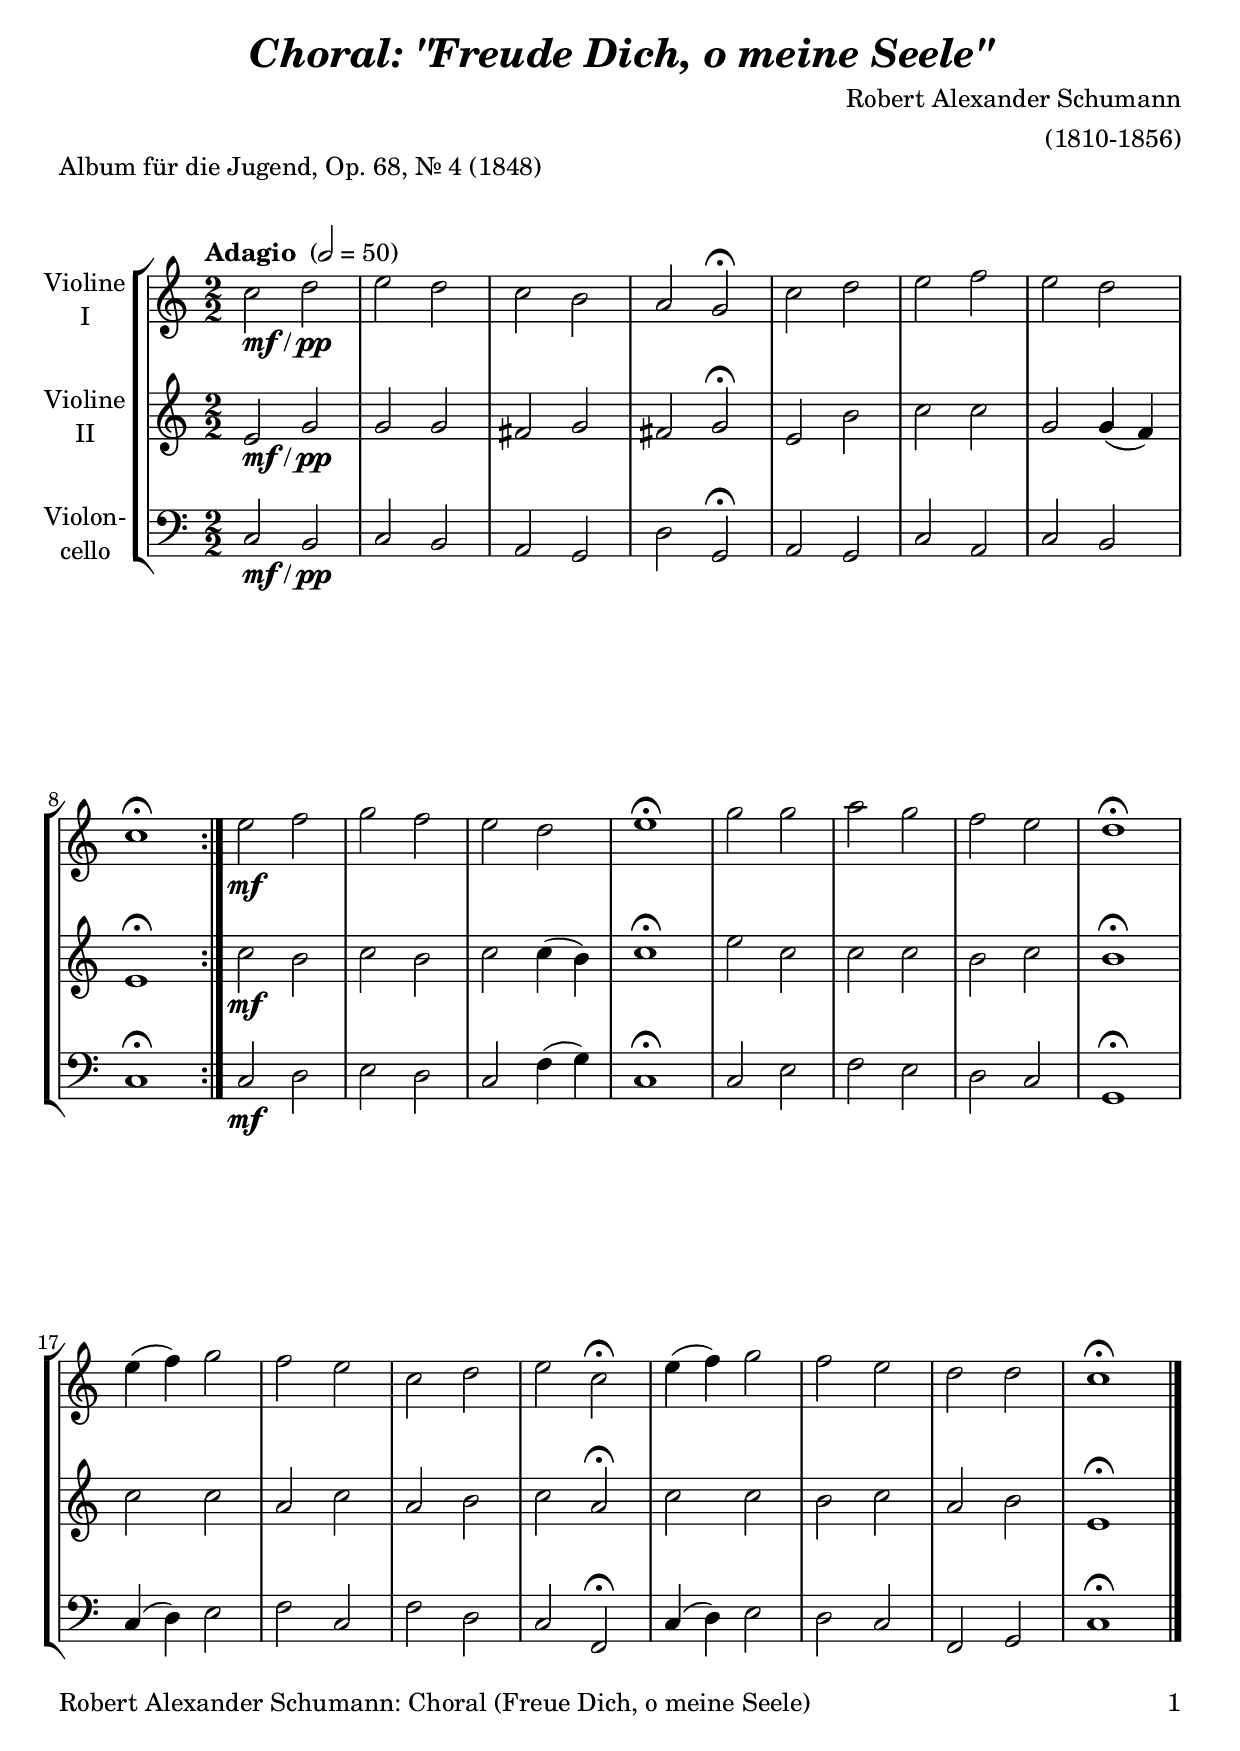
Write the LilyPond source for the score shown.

\version "2.20.2"
\include "deutsch.ly"

#(set-global-staff-size 22)

\header {
  title     = \markup \bold \italic "Choral: \"Freude Dich, o meine Seele\""
  composer  = "Robert Alexander Schumann"
  arranger  = "(1810-1856)"
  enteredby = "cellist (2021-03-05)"
  piece     = "Album für die Jugend, Op. 68, Nr. 4 (1848)"
}

voiceconsts = {
  \key c \major
  \time 2/2
  \numericTimeSignature
  \compressEmptyMeasures
  \clef "treble"
% \numericTimeSignature
  \tempo "Adagio " 2=50
}

mfpp  = \markup { \dynamic mf "/" \dynamic pp }

mivl = "violin"
miba = "cello"

va = \relative c'' {
   \voiceconsts

   \repeat volta 2 {
     c2_\mfpp d
     e d
     c h
     a g\fermata
     c d
     e f
     e d
     c1\fermata
   }

   e2\mf f
   g f
   e d
   e1\fermata
   g2 g
   a g
   f e
   d1\fermata

   e4( f) g2
   f e
   c d
   e c\fermata
   e4( f) g2
   f e
   d d
   c1\fermata \bar "|."
}

vb = \relative c' {
   \voiceconsts

   \repeat volta 2 {
     e2_\mfpp g
     g g
     fis g
     fis g\fermata
     e h'
     c c
     g g4( f)
     e1\fermata
   }

   c'2\mf h
   c h
   c c4( h)
   c1\fermata
   e2 c
   c c
   h c
   h1\fermata

   c2 c
   a c
   a h
   c a\fermata
   c c
   h c
   a h
   e,1\fermata \bar "|."
}

vc = \relative c {
   \voiceconsts
   \clef "bass"
   
   \repeat volta 2 {
     c2_\mfpp h
     c h
     a g
     d' g,\fermata
     a g
     c a
     c h
     c1\fermata
   }

   c2\mf d
   e d
   c f4( g)
   c,1\fermata
   c2 e
   f e
   d c
   g1\fermata

   c4( d) e2
   f c
   f d
   c f,\fermata
   c'4( d) e2
   d
   c
   f, g
   c1\fermata \bar "|."
}


music = \new StaffGroup <<
      \new Staff {
        \set Staff.midiInstrument = \mivl
        \set Staff.instrumentName = \markup \center-column { "Violine" "I" }
        \transpose c c { \va }
      }

      \new Staff {
        \set Staff.midiInstrument = \mivl
        \set Staff.instrumentName = \markup \center-column { "Violine" "II" }
        \transpose c c { \vb }
      }

      \new Staff {
        \set Staff.midiInstrument = \miba
        \set Staff.instrumentName = \markup \center-column { "Violon-" "cello" }
        \transpose c c { \vc }
      }
>>

\book {
   \paper {
    print-page-number = ##t
    print-first-page-number = ##t
    ragged-last-bottom = ##f
    oddHeaderMarkup = \markup \null
    evenHeaderMarkup = \markup \null
    oddFooterMarkup = \markup {
      \fill-line {
        \on-the-fly #print-page-number-check-first
        "Robert Alexander Schumann: Choral (Freue Dich, o meine Seele)" \fromproperty #'page:page-number-string
      }
    }
    evenFooterMarkup = \oddFooterMarkup
  } \score {
    \music
    \layout {}
  }

  \score {
    \unfoldRepeats \music

    \midi {
      \context {
        \Score
      }
    }
  }
}